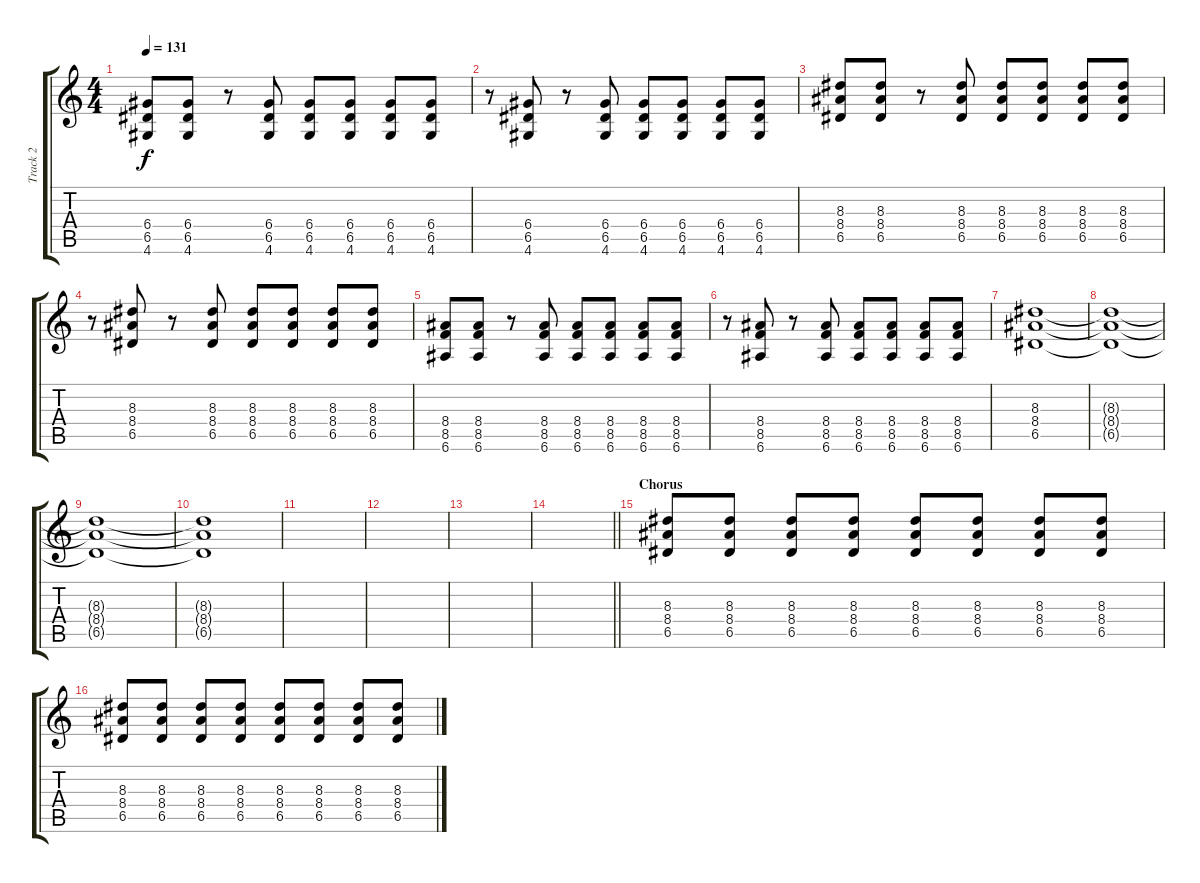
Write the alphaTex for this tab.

\track ("Track 2" "Track 2") {instrument overdrivenguitar}
\staff {score tabs}
\tuning (E4 B3 G3 D3 A2 E2) {hide}
\ts (4 4)
\tempo 131
\clef g2
\ks c
(6.4 6.5 4.6).8{dy f} (6.4 6.5 4.6).8 r.8 (6.4 6.5 4.6).8 (6.4 6.5 4.6).8 (6.4 6.5 4.6).8 (6.4 6.5 4.6).8 (6.4 6.5 4.6).8 |
r.8 (6.4 6.5 4.6).8 r.8 (6.4 6.5 4.6).8 (6.4 6.5 4.6).8 (6.4 6.5 4.6).8 (6.4 6.5 4.6).8 (6.4 6.5 4.6).8 |
(8.3 8.4 6.5).8 (8.3 8.4 6.5).8 r.8 (8.3 8.4 6.5).8 (8.3 8.4 6.5).8 (8.3 8.4 6.5).8 (8.3 8.4 6.5).8 (8.3 8.4 6.5).8 |
r.8 (8.3 8.4 6.5).8 r.8 (8.3 8.4 6.5).8 (8.3 8.4 6.5).8 (8.3 8.4 6.5).8 (8.3 8.4 6.5).8 (8.3 8.4 6.5).8 |
(8.4 8.5 6.6).8 (8.4 8.5 6.6).8 r.8 (8.4 8.5 6.6).8 (8.4 8.5 6.6).8 (8.4 8.5 6.6).8 (8.4 8.5 6.6).8 (8.4 8.5 6.6).8 |
r.8 (8.4 8.5 6.6).8 r.8 (8.4 8.5 6.6).8 (8.4 8.5 6.6).8 (8.4 8.5 6.6).8 (8.4 8.5 6.6).8 (8.4 8.5 6.6).8 |
(8.3 8.4 6.5).1 |
(8.3{t} 8.4{t} 6.5{t}).1 |
(8.3{t} 8.4{t} 6.5{t}).1 |
(8.3{t} 8.4{t} 6.5{t}).1 |
|
|
|
\barLineRight lightlight
|
\section ("" "Chorus")
(8.3 8.4 6.5).8 (8.3 8.4 6.5).8 (8.3 8.4 6.5).8 (8.3 8.4 6.5).8 (8.3 8.4 6.5).8 (8.3 8.4 6.5).8 (8.3 8.4 6.5).8 (8.3 8.4 6.5).8 |
(8.3 8.4 6.5).8 (8.3 8.4 6.5).8 (8.3 8.4 6.5).8 (8.3 8.4 6.5).8 (8.3 8.4 6.5).8 (8.3 8.4 6.5).8 (8.3 8.4 6.5).8 (8.3 8.4 6.5).8
